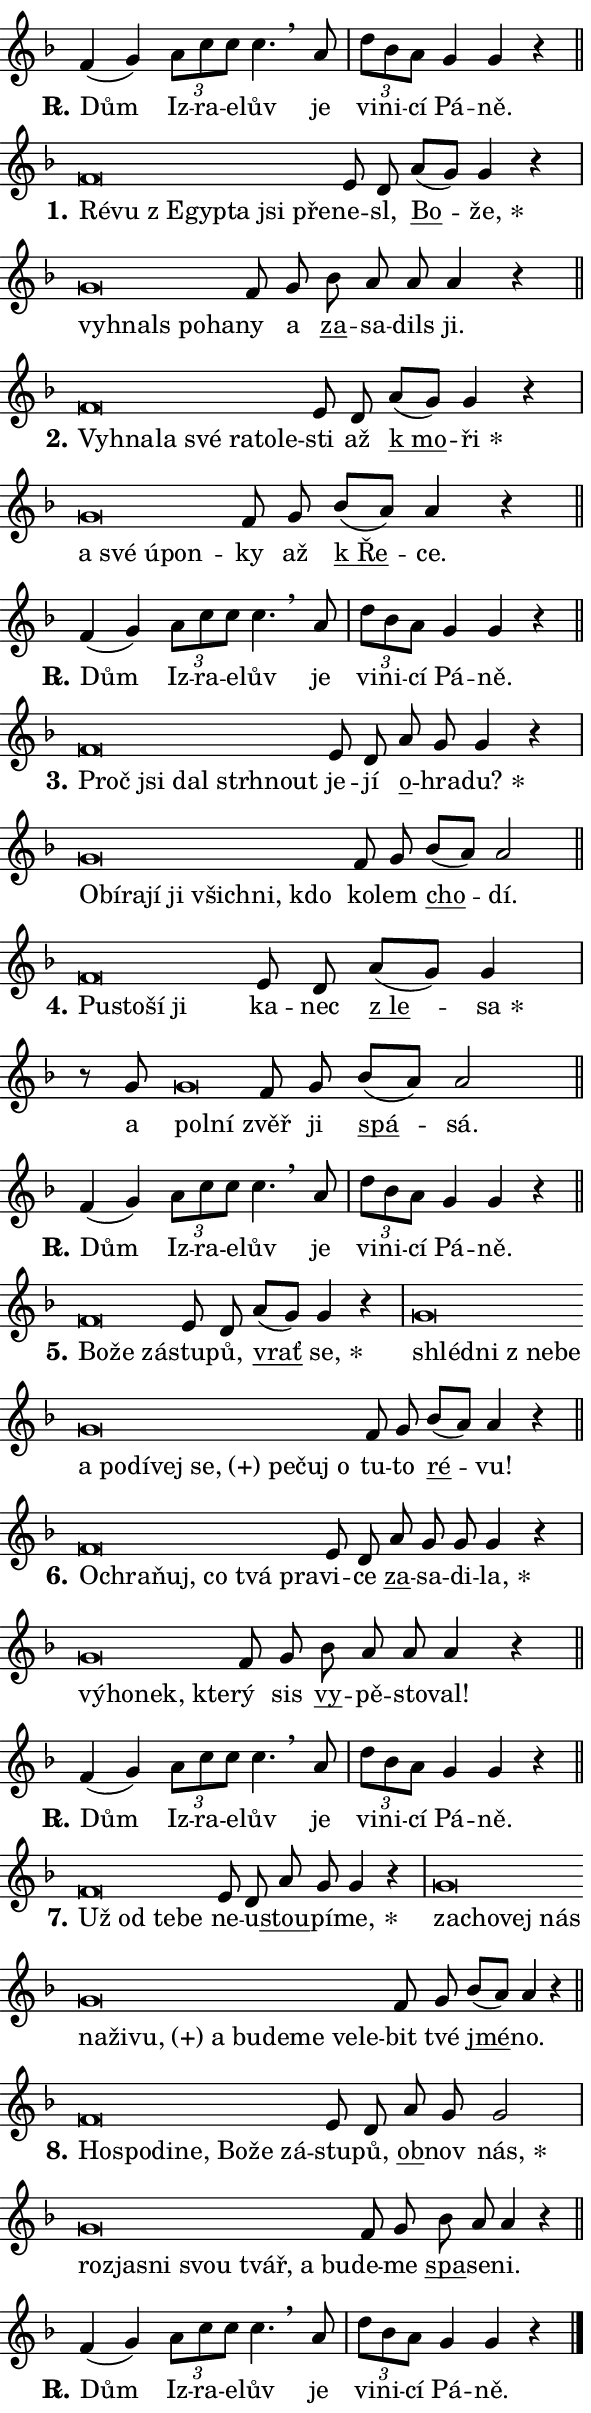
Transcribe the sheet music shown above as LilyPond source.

\version "2.24.0"
\header { tagline = "" }
\paper {
  indent = 0\cm
  top-margin = 0\cm
  right-margin = 0.13\cm % to fit lyric hyphens
  bottom-margin = 0\cm
  left-margin = 0\cm
  paper-width = 10\cm
  page-breaking = #ly:one-page-breaking
  system-system-spacing.basic-distance = #11
  score-system-spacing.basic-distance = #11
  ragged-last = ##f
}


%% Author: Thomas Morley
%% https://lists.gnu.org/archive/html/lilypond-user/2020-05/msg00002.html
#(define (line-position grob)
"Returns position of @var[grob} in current system:
   @code{'start}, if at first time-step
   @code{'end}, if at last time-step
   @code{'middle} otherwise
"
  (let* ((col (ly:item-get-column grob))
         (ln (ly:grob-object col 'left-neighbor))
         (rn (ly:grob-object col 'right-neighbor))
         (col-to-check-left (if (ly:grob? ln) ln col))
         (col-to-check-right (if (ly:grob? rn) rn col))
         (break-dir-left
           (and
             (ly:grob-property col-to-check-left 'non-musical #f)
             (ly:item-break-dir col-to-check-left)))
         (break-dir-right
           (and
             (ly:grob-property col-to-check-right 'non-musical #f)
             (ly:item-break-dir col-to-check-right))))
        (cond ((eqv? 1 break-dir-left) 'start)
              ((eqv? -1 break-dir-right) 'end)
              (else 'middle))))

#(define (tranparent-at-line-position vctor)
  (lambda (grob)
  "Relying on @code{line-position} select the relevant enry from @var{vctor}.
Used to determine transparency,"
    (case (line-position grob)
      ((end) (not (vector-ref vctor 0)))
      ((middle) (not (vector-ref vctor 1)))
      ((start) (not (vector-ref vctor 2))))))

noteHeadBreakVisibility =
#(define-music-function (break-visibility)(vector?)
"Makes @code{NoteHead}s transparent relying on @var{break-visibility}"
#{
  \override NoteHead.transparent =
    #(tranparent-at-line-position break-visibility)
#})

#(define delete-ledgers-for-transparent-note-heads
  (lambda (grob)
    "Reads whether a @code{NoteHead} is transparent.
If so this @code{NoteHead} is removed from @code{'note-heads} from
@var{grob}, which is supposed to be @code{LedgerLineSpanner}.
As a result ledgers are not printed for this @code{NoteHead}"
    (let* ((nhds-array (ly:grob-object grob 'note-heads))
           (nhds-list
             (if (ly:grob-array? nhds-array)
                 (ly:grob-array->list nhds-array)
                 '()))
           ;; Relies on the transparent-property being done before
           ;; Staff.LedgerLineSpanner.after-line-breaking is executed.
           ;; This is fragile ...
           (to-keep
             (remove
               (lambda (nhd)
                 (ly:grob-property nhd 'transparent #f))
               nhds-list)))
      ;; TODO find a better method to iterate over grob-arrays, similiar
      ;; to filter/remove etc for lists
      ;; For now rebuilt from scratch
      (set! (ly:grob-object grob 'note-heads)  '())
      (for-each
        (lambda (nhd)
          (ly:pointer-group-interface::add-grob grob 'note-heads nhd))
        to-keep))))

squashNotes = {
  \override NoteHead.X-extent = #'(-0.2 . 0.2)
  \override NoteHead.Y-extent = #'(-0.75 . 0)
  \override NoteHead.stencil =
    #(lambda (grob)
       (let ((pos (ly:grob-property grob 'staff-position)))
         (begin
           (if (< pos -7) (display "ERROR: Lower brevis then expected\n") (display ""))
           (if (<= pos -6) ly:text-interface::print ly:note-head::print))))
}
unSquashNotes = {
  \revert NoteHead.X-extent
  \revert NoteHead.Y-extent
  \revert NoteHead.stencil
}

hideNotes = \noteHeadBreakVisibility #begin-of-line-visible
unHideNotes = \noteHeadBreakVisibility #all-visible

% work-around for resetting accidentals
% https://lilypond.org/doc/v2.23/Documentation/notation/displaying-rhythms#unmetered-music
cadenzaMeasure = {
  \cadenzaOff
  \partial 1024 s1024
  \cadenzaOn
}

#(define-markup-command (accent layout props text) (markup?)
  "Underline accented syllable"
  (interpret-markup layout props
    #{\markup \override #'(offset . 4.3) \underline { #text }#}))

responsum = \markup \concat {
  "R" \hspace #-1.05 \path #0.1 #'((moveto 0 0.07) (lineto 0.9 0.8)) \hspace #0.05 "."
}

spaceSize = #0.6828661417322834 % exact space size for TeX Gyre Schola

\layout {
  \context {
    \Staff
    \remove "Time_signature_engraver"
    \override LedgerLineSpanner.after-line-breaking = #delete-ledgers-for-transparent-note-heads
  }
  \context {
    \Lyrics {
      \override LyricSpace.minimum-distance = \spaceSize
      \override LyricText.font-name = #"TeX Gyre Schola"
      \override LyricText.font-size = 1
      \override StanzaNumber.font-name = #"TeX Gyre Schola Bold"
      \override StanzaNumber.font-size = 1
    }
  }
  \context {
    \Score 
    \override NoteHead.text =
      #(lambda (grob) 
        (let ((pos (ly:grob-property grob 'staff-position)))
          #{\markup {
            \combine
              \halign #-0.55 \raise #(if (= pos -6) 0 0.5) \override #'(thickness . 2) \draw-line #'(3.2 . 0)
              \musicglyph "noteheads.sM1"
          }#}))
  }
}

% magnetic-lyrics.ily
%
%   written by
%     Jean Abou Samra <jean@abou-samra.fr>
%     Werner Lemberg <wl@gnu.org>
%
%   adapted by
%     Jiri Hon <jiri.hon@gmail.com>
%
% Version 2022-Apr-15

% https://www.mail-archive.com/lilypond-user@gnu.org/msg149350.html

#(define (Left_hyphen_pointer_engraver context)
   "Collect syllable-hyphen-syllable occurrences in lyrics and store
them in properties.  This engraver only looks to the left.  For
example, if the lyrics input is @code{foo -- bar}, it does the
following.

@itemize @bullet
@item
Set the @code{text} property of the @code{LyricHyphen} grob between
@q{foo} and @q{bar} to @code{foo}.

@item
Set the @code{left-hyphen} property of the @code{LyricText} grob with
text @q{foo} to the @code{LyricHyphen} grob between @q{foo} and
@q{bar}.
@end itemize

Use this auxiliary engraver in combination with the
@code{lyric-@/text::@/apply-@/magnetic-@/offset!} hook."
   (let ((hyphen #f)
         (text #f))
     (make-engraver
      (acknowledgers
       ((lyric-syllable-interface engraver grob source-engraver)
        (set! text grob)))
      (end-acknowledgers
       ((lyric-hyphen-interface engraver grob source-engraver)
        ;(when (not (grob::has-interface grob 'lyric-space-interface))
          (set! hyphen grob)));)
      ((stop-translation-timestep engraver)
       (when (and text hyphen)
         (ly:grob-set-object! text 'left-hyphen hyphen))
       (set! text #f)
       (set! hyphen #f)))))

#(define (lyric-text::apply-magnetic-offset! grob)
   "If the space between two syllables is less than the value in
property @code{LyricText@/.details@/.squash-threshold}, move the right
syllable to the left so that it gets concatenated with the left
syllable.

Use this function as a hook for
@code{LyricText@/.after-@/line-@/breaking} if the
@code{Left_@/hyphen_@/pointer_@/engraver} is active."
   (let ((hyphen (ly:grob-object grob 'left-hyphen #f)))
     (when hyphen
       (let ((left-text (ly:spanner-bound hyphen LEFT)))
         (when (grob::has-interface left-text 'lyric-syllable-interface)
           (let* ((common (ly:grob-common-refpoint grob left-text X))
                  (this-x-ext (ly:grob-extent grob common X))
                  (left-x-ext
                   (begin
                     ;; Trigger magnetism for left-text.
                     (ly:grob-property left-text 'after-line-breaking)
                     (ly:grob-extent left-text common X)))
                  ;; `delta` is the gap width between two syllables.
                  (delta (- (interval-start this-x-ext)
                            (interval-end left-x-ext)))
                  (details (ly:grob-property grob 'details))
                  (threshold (assoc-get 'squash-threshold details 0.2)))
             (when (< delta threshold)
               (let* (;; We have to manipulate the input text so that
                      ;; ligatures crossing syllable boundaries are not
                      ;; disabled.  For languages based on the Latin
                      ;; script this is essentially a beautification.
                      ;; However, for non-Western scripts it can be a
                      ;; necessity.
                      (lt (ly:grob-property left-text 'text))
                      (rt (ly:grob-property grob 'text))
                      (is-space (grob::has-interface hyphen 'lyric-space-interface))
                      (space (if is-space " " ""))
                      (extra-delta (if is-space spaceSize 0))
                      ;; Append new syllable.
                      (ltrt-space (if (and (string? lt) (string? rt))
                                (string-append lt space rt)
                                (make-concat-markup (list lt space rt))))
                      ;; Right-align `ltrt` to the right side.
                      (ltrt-space-markup (grob-interpret-markup
                               grob
                               (make-translate-markup
                                (cons (interval-length this-x-ext) 0)
                                (make-right-align-markup ltrt-space)))))
                 (begin
                   ;; Don't print `left-text`.
                   (ly:grob-set-property! left-text 'stencil #f)
                   ;; Set text and stencil (which holds all collected
                   ;; syllables so far) and shift it to the left.
                   (ly:grob-set-property! grob 'text ltrt-space)
                   (ly:grob-set-property! grob 'stencil ltrt-space-markup)
                   (ly:grob-translate-axis! grob (- (- delta extra-delta)) X))))))))))


#(define (lyric-hyphen::displace-bounds-first grob)
   ;; Make very sure this callback isn't triggered too early.
   (let ((left (ly:spanner-bound grob LEFT))
         (right (ly:spanner-bound grob RIGHT)))
     (ly:grob-property left 'after-line-breaking)
     (ly:grob-property right 'after-line-breaking)
     (ly:lyric-hyphen::print grob)))

squashThreshold = #0.4

\layout {
  \context {
    \Lyrics
    \consists #Left_hyphen_pointer_engraver
    \override LyricText.after-line-breaking =
      #lyric-text::apply-magnetic-offset!
    \override LyricHyphen.stencil = #lyric-hyphen::displace-bounds-first
    \override LyricText.details.squash-threshold = \squashThreshold
    \override LyricHyphen.minimum-distance = 0
    \override LyricHyphen.minimum-length = \squashThreshold
  }
}

squashText = \override LyricText.details.squash-threshold = 9999
unSquashText = \override LyricText.details.squash-threshold = \squashThreshold

leftText = \override LyricText.self-alignment-X = #LEFT
unLeftText = \revert LyricText.self-alignment-X

starOffset = #(lambda (grob) 
                (let ((x_offset (ly:self-alignment-interface::aligned-on-x-parent grob)))
                  (if (= x_offset 0) 0 (+ x_offset 1.2))))

star = #(define-music-function (syllable)(string?)
"Append star separator at the end of a syllable"
#{
  \once \override LyricText.X-offset = #starOffset
  \lyricmode { \markup {
    #syllable
    \override #'((font-name . "TeX Gyre Schola Bold")) \hspace #0.2 \lower #0.65 \larger "*"
  } }
#})

starAccent = #(define-music-function (syllable)(string?)
"Append star separator at the end of a syllable and make accent"
#{
  \once \override LyricText.X-offset = #starOffset
  \lyricmode { \markup {
    \accent #syllable
    \override #'((font-name . "TeX Gyre Schola Bold")) \hspace #0.2 \lower #0.65 \larger "*"
  } }
#})

breath = #(define-music-function (syllable)(string?)
"Append breathing indicator at the end of a syllable"
#{
  \lyricmode { \markup { #syllable "+" } }
#})

optionalBreath = #(define-music-function (syllable)(string?)
"Append optional breathing indicator at the end of a syllable"
#{
  \lyricmode { \markup { #syllable "(+)" } }
#})


\score {
    <<
        \new Voice = "melody" { \cadenzaOn \key f \major \relative { f'4( g) \bar "" \tuplet 3/2 {a8[c c] } c4. \breathe \bar "" a8 \cadenzaMeasure \bar "|" \tuplet 3/2 {d8[bes a] } \bar "" g4 g r \cadenzaMeasure \bar "||" \break } }
        \new Lyrics \lyricsto "melody" { \lyricmode { \set stanza = \responsum
Dům Iz -- ra -- e -- lův je vi -- ni -- cí Pá -- ně. } }
    >>
    \layout {}
}

\score {
    <<
        \new Voice = "melody" { \cadenzaOn \key f \major \relative { \squashNotes f'\breve*1/16 \hideNotes \breve*1/16 \bar "" \breve*1/16 \bar "" \breve*1/16 \bar "" \breve*1/16 \bar "" \breve*1/16 \breve*1/16 \bar "" \unHideNotes \unSquashNotes e8 d \bar "" a'[( g)] g4 r \cadenzaMeasure \bar "|" \squashNotes g\breve*1/16 \hideNotes \breve*1/16 \bar "" \breve*1/16 \breve*1/16 \bar "" \unHideNotes \unSquashNotes f8 g \bar "" bes a a a4 r \cadenzaMeasure \bar "||" \break } }
        \new Lyrics \lyricsto "melody" { \lyricmode { \set stanza = "1."
\leftText Ré -- \squashText vu "z E" -- gyp -- ta jsi pře -- \unLeftText \unSquashText ne -- sl, \markup \accent Bo -- \star že, \leftText vy -- \squashText hnals po -- ha -- \unLeftText \unSquashText ny a \markup \accent za -- sa -- dils ji. } }
    >>
    \layout {}
}

\score {
    <<
        \new Voice = "melody" { \cadenzaOn \key f \major \relative { \squashNotes f'\breve*1/16 \hideNotes \breve*1/16 \bar "" \breve*1/16 \bar "" \breve*1/16 \bar "" \breve*1/16 \bar "" \breve*1/16 \breve*1/16 \bar "" \unHideNotes \unSquashNotes e8 d \bar "" a'[( g)] g4 r \cadenzaMeasure \bar "|" \squashNotes g\breve*1/16 \hideNotes \breve*1/16 \bar "" \breve*1/16 \breve*1/16 \bar "" \unHideNotes \unSquashNotes f8 g \bar "" bes[( a)] a4 r \cadenzaMeasure \bar "||" \break } }
        \new Lyrics \lyricsto "melody" { \lyricmode { \set stanza = "2."
\leftText Vy -- \squashText hna -- la své ra -- to -- le -- \unLeftText \unSquashText sti až \markup \accent "k mo" -- \star ři \leftText a \squashText své ú -- pon -- \unLeftText \unSquashText ky až \markup \accent "k Ře" -- ce. } }
    >>
    \layout {}
}

\score {
    <<
        \new Voice = "melody" { \cadenzaOn \key f \major \relative { f'4( g) \bar "" \tuplet 3/2 {a8[c c] } c4. \breathe \bar "" a8 \cadenzaMeasure \bar "|" \tuplet 3/2 {d8[bes a] } \bar "" g4 g r \cadenzaMeasure \bar "||" \break } }
        \new Lyrics \lyricsto "melody" { \lyricmode { \set stanza = \responsum
Dům Iz -- ra -- e -- lův je vi -- ni -- cí Pá -- ně. } }
    >>
    \layout {}
}

\score {
    <<
        \new Voice = "melody" { \cadenzaOn \key f \major \relative { \squashNotes f'\breve*1/16 \hideNotes \breve*1/16 \bar "" \breve*1/16 \bar "" \breve*1/16 \breve*1/16 \bar "" \unHideNotes \unSquashNotes e8 d \bar "" a' g g4 r \cadenzaMeasure \bar "|" \squashNotes g\breve*1/16 \hideNotes \breve*1/16 \bar "" \breve*1/16 \bar "" \breve*1/16 \bar "" \breve*1/16 \bar "" \breve*1/16 \bar "" \breve*1/16 \breve*1/16 \bar "" \unHideNotes \unSquashNotes f8 g \bar "" bes[( a)] a2 \cadenzaMeasure \bar "||" \break } }
        \new Lyrics \lyricsto "melody" { \lyricmode { \set stanza = "3."
\leftText Proč \squashText jsi dal strh -- nout \unLeftText \unSquashText je -- jí \markup \accent o -- hra -- \star du? \leftText O -- \squashText bí -- ra -- jí ji všich -- ni, kdo \unLeftText \unSquashText ko -- lem \markup \accent cho -- dí. } }
    >>
    \layout {}
}

\score {
    <<
        \new Voice = "melody" { \cadenzaOn \key f \major \relative { \squashNotes f'\breve*1/16 \hideNotes \breve*1/16 \bar "" \breve*1/16 \breve*1/16 \bar "" \unHideNotes \unSquashNotes e8 d \bar "" a'[( g)] g4 \cadenzaMeasure \bar "|" r8 g8 \squashNotes g\breve*1/16 \hideNotes \breve*1/16 \bar "" \unHideNotes \unSquashNotes f8 g \bar "" bes[( a)] a2 \cadenzaMeasure \bar "||" \break } }
        \new Lyrics \lyricsto "melody" { \lyricmode { \set stanza = "4."
\leftText Pu -- \squashText sto -- ší ji \unLeftText \unSquashText ka -- nec \markup \accent "z le" -- \star sa a \leftText pol -- \squashText ní \unLeftText \unSquashText zvěř ji \markup \accent spá -- sá. } }
    >>
    \layout {}
}

\score {
    <<
        \new Voice = "melody" { \cadenzaOn \key f \major \relative { f'4( g) \bar "" \tuplet 3/2 {a8[c c] } c4. \breathe \bar "" a8 \cadenzaMeasure \bar "|" \tuplet 3/2 {d8[bes a] } \bar "" g4 g r \cadenzaMeasure \bar "||" \break } }
        \new Lyrics \lyricsto "melody" { \lyricmode { \set stanza = \responsum
Dům Iz -- ra -- e -- lův je vi -- ni -- cí Pá -- ně. } }
    >>
    \layout {}
}

\score {
    <<
        \new Voice = "melody" { \cadenzaOn \key f \major \relative { \squashNotes f'\breve*1/16 \hideNotes \breve*1/16 \breve*1/16 \bar "" \unHideNotes \unSquashNotes e8 d \bar "" a'[( g)] g4 r \cadenzaMeasure \bar "|" \squashNotes g\breve*1/16 \hideNotes \breve*1/16 \bar "" \breve*1/16 \bar "" \breve*1/16 \bar "" \breve*1/16 \bar "" \breve*1/16 \bar "" \breve*1/16 \bar "" \breve*1/16 \bar "" \breve*1/16 \bar "" \breve*1/16 \bar "" \breve*1/16 \breve*1/16 \bar "" \unHideNotes \unSquashNotes f8 g \bar "" bes[( a)] a4 r \cadenzaMeasure \bar "||" \break } }
        \new Lyrics \lyricsto "melody" { \lyricmode { \set stanza = "5."
\leftText Bo -- \squashText že zá -- \unLeftText \unSquashText stu -- pů, \markup \accent vrať \star se, \leftText shléd -- \squashText ni "z ne" -- be a po -- dí -- vej \optionalBreath se, pe -- čuj o \unLeftText \unSquashText tu -- to \markup \accent ré -- vu! } }
    >>
    \layout {}
}

\score {
    <<
        \new Voice = "melody" { \cadenzaOn \key f \major \relative { \squashNotes f'\breve*1/16 \hideNotes \breve*1/16 \bar "" \breve*1/16 \bar "" \breve*1/16 \bar "" \breve*1/16 \breve*1/16 \bar "" \unHideNotes \unSquashNotes e8 d \bar "" a' g g g4 r \cadenzaMeasure \bar "|" \squashNotes g\breve*1/16 \hideNotes \breve*1/16 \bar "" \breve*1/16 \breve*1/16 \bar "" \unHideNotes \unSquashNotes f8 g \bar "" bes a a a4 r \cadenzaMeasure \bar "||" \break } }
        \new Lyrics \lyricsto "melody" { \lyricmode { \set stanza = "6."
\leftText O -- \squashText chra -- ňuj, co tvá pra -- \unLeftText \unSquashText vi -- ce \markup \accent za -- sa -- di -- \star la, \leftText vý -- \squashText ho -- nek, kte -- \unLeftText \unSquashText rý sis \markup \accent vy -- pě -- sto -- val! } }
    >>
    \layout {}
}

\score {
    <<
        \new Voice = "melody" { \cadenzaOn \key f \major \relative { f'4( g) \bar "" \tuplet 3/2 {a8[c c] } c4. \breathe \bar "" a8 \cadenzaMeasure \bar "|" \tuplet 3/2 {d8[bes a] } \bar "" g4 g r \cadenzaMeasure \bar "||" \break } }
        \new Lyrics \lyricsto "melody" { \lyricmode { \set stanza = \responsum
Dům Iz -- ra -- e -- lův je vi -- ni -- cí Pá -- ně. } }
    >>
    \layout {}
}

\score {
    <<
        \new Voice = "melody" { \cadenzaOn \key f \major \relative { \squashNotes f'\breve*1/16 \hideNotes \breve*1/16 \bar "" \breve*1/16 \breve*1/16 \bar "" \unHideNotes \unSquashNotes e8 d \bar "" a' g g4 r \cadenzaMeasure \bar "|" \squashNotes g\breve*1/16 \hideNotes \breve*1/16 \bar "" \breve*1/16 \bar "" \breve*1/16 \bar "" \breve*1/16 \bar "" \breve*1/16 \bar "" \breve*1/16 \bar "" \breve*1/16 \bar "" \breve*1/16 \bar "" \breve*1/16 \bar "" \breve*1/16 \bar "" \breve*1/16 \breve*1/16 \bar "" \unHideNotes \unSquashNotes f8 g \bar "" bes[( a)] a4 r \cadenzaMeasure \bar "||" \break } }
        \new Lyrics \lyricsto "melody" { \lyricmode { \set stanza = "7."
\leftText Už \squashText od te -- be \unLeftText \unSquashText ne -- u -- \markup \accent stou -- pí -- \star me, \leftText za -- \squashText cho -- vej nás na -- ži -- \optionalBreath vu, a bu -- de -- me ve -- le -- \unLeftText \unSquashText bit tvé \markup \accent jmé -- no. } }
    >>
    \layout {}
}

\score {
    <<
        \new Voice = "melody" { \cadenzaOn \key f \major \relative { \squashNotes f'\breve*1/16 \hideNotes \breve*1/16 \bar "" \breve*1/16 \bar "" \breve*1/16 \bar "" \breve*1/16 \bar "" \breve*1/16 \breve*1/16 \bar "" \unHideNotes \unSquashNotes e8 d \bar "" a' g g2 \cadenzaMeasure \bar "|" \squashNotes g\breve*1/16 \hideNotes \breve*1/16 \bar "" \breve*1/16 \bar "" \breve*1/16 \bar "" \breve*1/16 \bar "" \breve*1/16 \breve*1/16 \bar "" \unHideNotes \unSquashNotes f8 g \bar "" bes a a4 r \cadenzaMeasure \bar "||" \break } }
        \new Lyrics \lyricsto "melody" { \lyricmode { \set stanza = "8."
\leftText Ho -- \squashText spo -- di -- ne, Bo -- že zá -- \unLeftText \unSquashText stu -- pů, \markup \accent ob -- nov \star nás, \leftText roz -- \squashText ja -- sni svou tvář, a bu -- \unLeftText \unSquashText de -- me \markup \accent spa -- se -- ni. } }
    >>
    \layout {}
}

\score {
    <<
        \new Voice = "melody" { \cadenzaOn \key f \major \relative { f'4( g) \bar "" \tuplet 3/2 {a8[c c] } c4. \breathe \bar "" a8 \cadenzaMeasure \bar "|" \tuplet 3/2 {d8[bes a] } \bar "" g4 g r \cadenzaMeasure \bar "||" \break } \bar "|." }
        \new Lyrics \lyricsto "melody" { \lyricmode { \set stanza = \responsum
Dům Iz -- ra -- e -- lův je vi -- ni -- cí Pá -- ně. } }
    >>
    \layout {}
}
